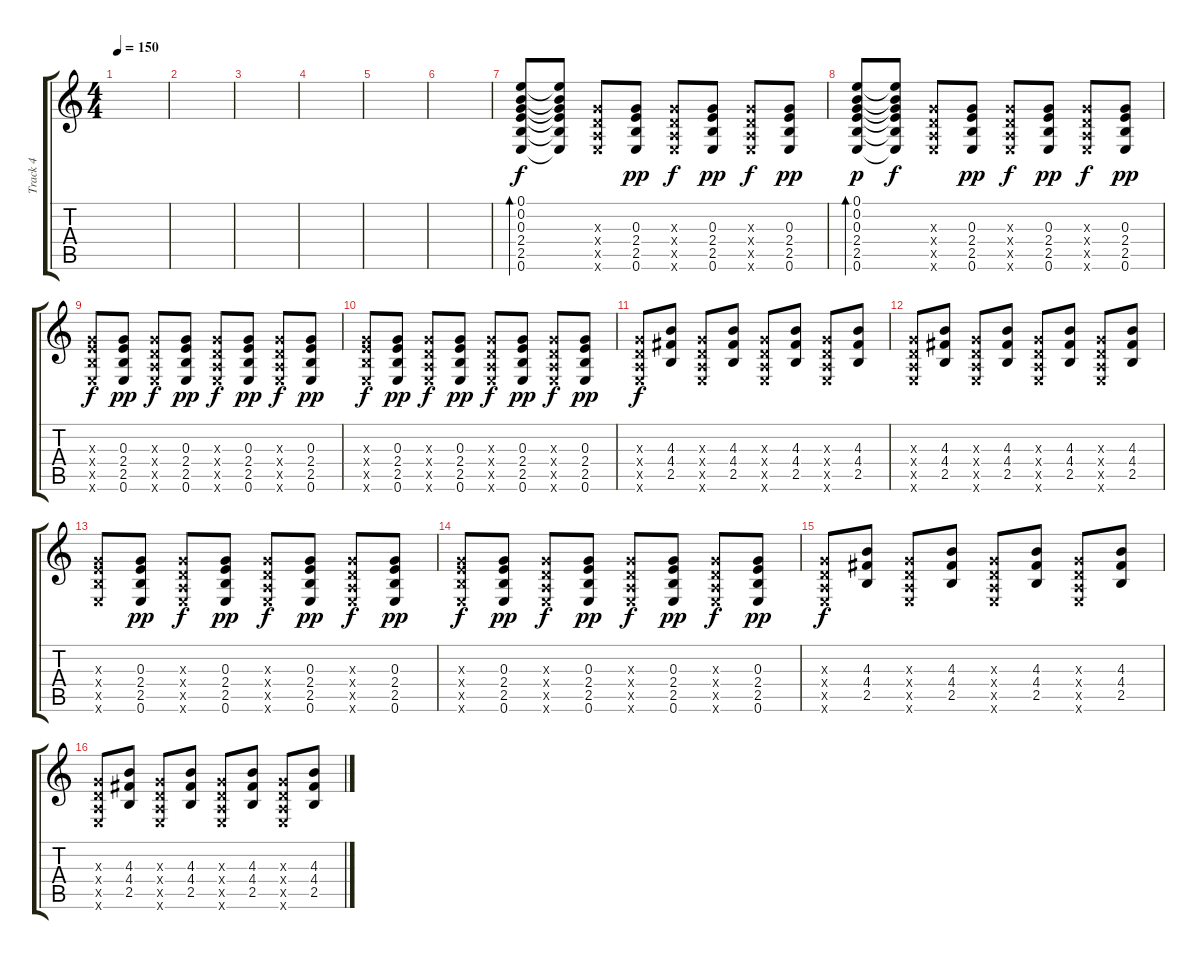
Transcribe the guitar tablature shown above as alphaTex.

\track ("Track 4" "Track 4") {instrument acousticguitarnylon}
\staff {score tabs}
\tuning (E4 B3 G3 D3 A2 E2) {hide}
\ts (4 4)
\tempo 150
\clef g2
\ks c
|
|
|
|
|
|
(0.1 0.2 0.3 2.4 2.5 0.6).8{bd 60} (0.1{t} 0.2{t} 0.3{t} 2.4{t} 2.5{t} 0.6{t}).8{dy f} (0.3{x} 0.4{x} 0.5{x} 0.6{x}).8 (0.3 2.4 2.5 0.6).8{dy pp} (0.3{x} 0.4{x} 0.5{x} 0.6{x}).8{dy f} (0.3 2.4 2.5 0.6).8{dy pp} (0.3{x} 0.4{x} 0.5{x} 0.6{x}).8{dy f} (0.3 2.4 2.5 0.6).8{dy pp} |
(0.1 0.2 0.3 2.4 2.5 0.6).8{bd 60 dy p} (0.1{t} 0.2{t} 0.3{t} 2.4{t} 2.5{t} 0.6{t}).8{dy f} (0.3{x} 0.4{x} 0.5{x} 0.6{x}).8 (0.3 2.4 2.5 0.6).8{dy pp} (0.3{x} 0.4{x} 0.5{x} 0.6{x}).8{dy f} (0.3 2.4 2.5 0.6).8{dy pp} (0.3{x} 0.4{x} 0.5{x} 0.6{x}).8{dy f} (0.3 2.4 2.5 0.6).8{dy pp} |
(0.3{x} 2.4{x} 2.5{x} 0.6{x}).8{dy f} (0.3 2.4 2.5 0.6).8{dy pp} (0.3{x} 0.4{x} 0.5{x} 0.6{x}).8{dy f} (0.3 2.4 2.5 0.6).8{dy pp} (0.3{x} 0.4{x} 0.5{x} 0.6{x}).8{dy f} (0.3 2.4 2.5 0.6).8{dy pp} (0.3{x} 0.4{x} 0.5{x} 0.6{x}).8{dy f} (0.3 2.4 2.5 0.6).8{dy pp} |
(0.3{x} 2.4{x} 2.5{x} 0.6{x}).8{dy f} (0.3 2.4 2.5 0.6).8{dy pp} (0.3{x} 0.4{x} 0.5{x} 0.6{x}).8{dy f} (0.3 2.4 2.5 0.6).8{dy pp} (0.3{x} 0.4{x} 0.5{x} 0.6{x}).8{dy f} (0.3 2.4 2.5 0.6).8{dy pp} (0.3{x} 0.4{x} 0.5{x} 0.6{x}).8{dy f} (0.3 2.4 2.5 0.6).8{dy pp} |
(0.3{x} 0.4{x} 0.5{x} 0.6{x}).8{dy f} (4.3 4.4 2.5).8 (0.3{x} 0.4{x} 0.5{x} 0.6{x}).8 (4.3 4.4 2.5).8 (0.3{x} 0.4{x} 0.5{x} 0.6{x}).8 (4.3 4.4 2.5).8 (0.3{x} 0.4{x} 0.5{x} 0.6{x}).8 (4.3 4.4 2.5).8 |
(0.3{x} 0.4{x} 0.5{x} 0.6{x}).8 (4.3 4.4 2.5).8 (0.3{x} 0.4{x} 0.5{x} 0.6{x}).8 (4.3 4.4 2.5).8 (0.3{x} 0.4{x} 0.5{x} 0.6{x}).8 (4.3 4.4 2.5).8 (0.3{x} 0.4{x} 0.5{x} 0.6{x}).8 (4.3 4.4 2.5).8 |
(0.3{x} 2.4{x} 2.5{x} 0.6{x}).8 (0.3 2.4 2.5 0.6).8{dy pp} (0.3{x} 0.4{x} 0.5{x} 0.6{x}).8{dy f} (0.3 2.4 2.5 0.6).8{dy pp} (0.3{x} 0.4{x} 0.5{x} 0.6{x}).8{dy f} (0.3 2.4 2.5 0.6).8{dy pp} (0.3{x} 0.4{x} 0.5{x} 0.6{x}).8{dy f} (0.3 2.4 2.5 0.6).8{dy pp} |
(0.3{x} 2.4{x} 2.5{x} 0.6{x}).8{dy f} (0.3 2.4 2.5 0.6).8{dy pp} (0.3{x} 0.4{x} 0.5{x} 0.6{x}).8{dy f} (0.3 2.4 2.5 0.6).8{dy pp} (0.3{x} 0.4{x} 0.5{x} 0.6{x}).8{dy f} (0.3 2.4 2.5 0.6).8{dy pp} (0.3{x} 0.4{x} 0.5{x} 0.6{x}).8{dy f} (0.3 2.4 2.5 0.6).8{dy pp} |
(0.3{x} 0.4{x} 0.5{x} 0.6{x}).8{dy f} (4.3 4.4 2.5).8 (0.3{x} 0.4{x} 0.5{x} 0.6{x}).8 (4.3 4.4 2.5).8 (0.3{x} 0.4{x} 0.5{x} 0.6{x}).8 (4.3 4.4 2.5).8 (0.3{x} 0.4{x} 0.5{x} 0.6{x}).8 (4.3 4.4 2.5).8 |
(0.3{x} 0.4{x} 0.5{x} 0.6{x}).8 (4.3 4.4 2.5).8 (0.3{x} 0.4{x} 0.5{x} 0.6{x}).8 (4.3 4.4 2.5).8 (0.3{x} 0.4{x} 0.5{x} 0.6{x}).8 (4.3 4.4 2.5).8 (0.3{x} 0.4{x} 0.5{x} 0.6{x}).8 (4.3 4.4 2.5).8
